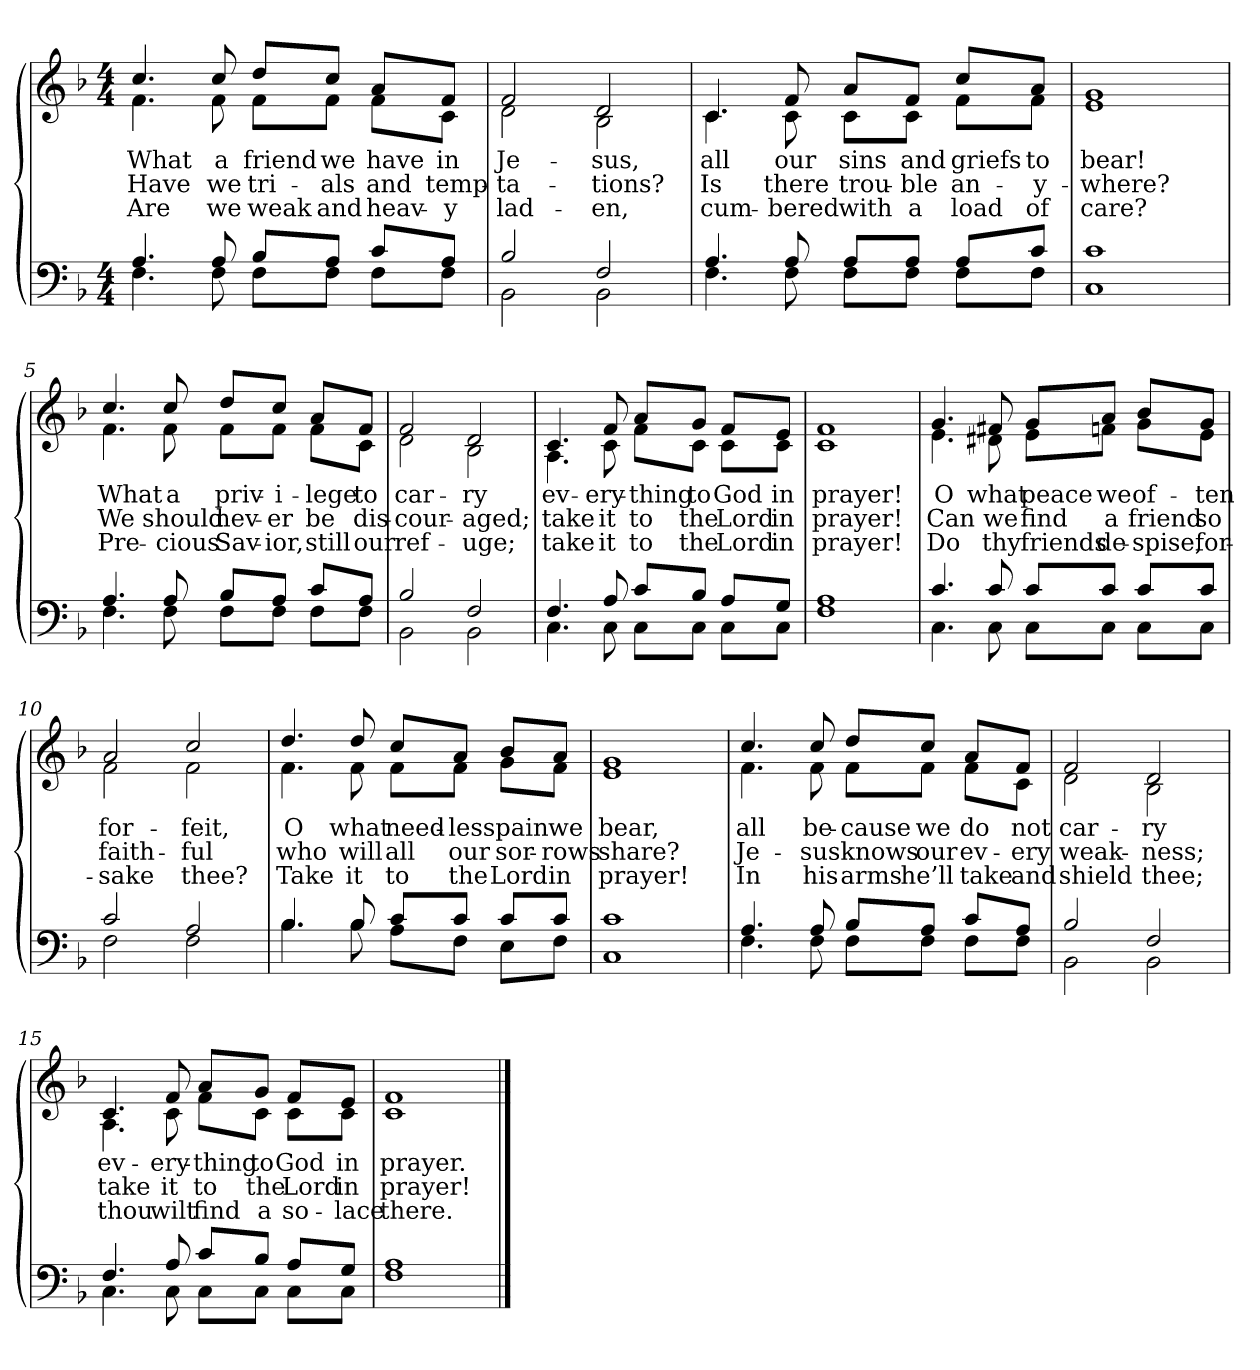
**kern	**kern	**text	**text	**text
*part2	*part1	*part1	*part1	*part1
*staff2	*staff1	*staff1	*staff1	*staff1
*clefF4	*clefG2	*	*	*
*k[b-]	*k[b-]	*	*	*
*M4/4	*M4/4	*	*	*
=1	=1	=1	=1	=1
*^	*	*	*	*
!	!	!LO:TX:b:i:t=Verse	!	!	!
!	!	!	!LO:LY:b	!LO:LY:b	!LO:LY:b
*	*	*^	*	*	*
4.A/	4.F\	4.cc/	4.f\	What	Have	Are
!	!	!	!	!LO:LY:b	!LO:LY:b	!LO:LY:b
8A/	8F\	8cc/	8f\	a	we	we
!	!	!	!	!LO:LY:b	!LO:LY:b	!LO:LY:b
8B-/L	8F\L	8dd/L	8f\L	friend	tri-	weak
!	!	!	!	!LO:LY:b	!LO:LY:b	!LO:LY:b
8A/J	8F\J	8cc/J	8f\J	we	-als	and
!	!	!	!	!LO:LY:b	!LO:LY:b	!LO:LY:b
8c/L	8F\L	8a/L	8f\L	have	and	heav-
!	!	!	!	!LO:LY:b	!LO:LY:b	!LO:LY:b
8A/J	8F\J	8f/J	8c\J	in	temp-	-y
=2	=2	=2	=2	=2	=2	=2
!	!	!	!	!LO:LY:b	!LO:LY:b	!LO:LY:b
2B-/	2BB-\	2f/	2d\	Je-	-ta-	lad-
!	!	!	!	!LO:LY:b	!LO:LY:b	!LO:LY:b
2F/	2BB-\	2d/	2B-\	-sus,	-tions?	-en,
!!LO:LB:g=z	!!
=3	=3	=3	=3	=3	=3	=3
!	!	!	!	!LO:LY:b	!LO:LY:b	!LO:LY:b
4.A/	4.F\	4.c/	4.c\	all	Is	cum-
!	!	!	!	!LO:LY:b	!LO:LY:b	!LO:LY:b
8A/	8F\	8f/	8c\	our	there	-bered
!	!	!	!	!LO:LY:b	!LO:LY:b	!LO:LY:b
8A/L	8F\L	8a/L	8c\L	sins	trou-	with
!	!	!	!	!LO:LY:b	!LO:LY:b	!LO:LY:b
8A/J	8F\J	8f/J	8c\J	and	-ble	a
!	!	!	!	!LO:LY:b	!LO:LY:b	!LO:LY:b
8A/L	8F\L	8cc/L	8f\L	griefs	an-	load
!	!	!	!	!LO:LY:b	!LO:LY:b	!LO:LY:b
8c/J	8F\J	8a/J	8f\J	to	-y-	of
=4	=4	=4	=4	=4	=4	=4
!	!	!	!	!LO:LY:b	!LO:LY:b	!LO:LY:b
1c	1C	1g	1e	bear!	-where?	care?
!!LO:LB:g=z	!!
=5	=5	=5	=5	=5	=5	=5
!	!	!	!	!LO:LY:b	!LO:LY:b	!LO:LY:b
4.A/	4.F\	4.cc/	4.f\	What	We	Pre-
!	!	!	!	!LO:LY:b	!LO:LY:b	!LO:LY:b
8A/	8F\	8cc/	8f\	a	should	-cious
!	!	!	!	!LO:LY:b	!LO:LY:b	!LO:LY:b
8B-/L	8F\L	8dd/L	8f\L	priv-	nev-	Sav-
!	!	!	!	!LO:LY:b	!LO:LY:b	!LO:LY:b
8A/J	8F\J	8cc/J	8f\J	-i-	-er	-ior,
!	!	!	!	!LO:LY:b	!LO:LY:b	!LO:LY:b
8c/L	8F\L	8a/L	8f\L	-lege	be	still
!	!	!	!	!LO:LY:b	!LO:LY:b	!LO:LY:b
8A/J	8F\J	8f/J	8c\J	to	dis-	our
=6	=6	=6	=6	=6	=6	=6
!	!	!	!	!LO:LY:b	!LO:LY:b	!LO:LY:b
2B-/	2BB-\	2f/	2d\	car-	-cour-	ref-
!	!	!	!	!LO:LY:b	!LO:LY:b	!LO:LY:b
2F/	2BB-\	2d/	2B-\	-ry	-aged;	-uge;
!!LO:LB:g=z	!!
=7	=7	=7	=7	=7	=7	=7
!	!	!	!	!LO:LY:b	!LO:LY:b	!LO:LY:b
4.F/	4.C\	4.c/	4.A\	ev-	take	take
!	!	!	!	!LO:LY:b	!LO:LY:b	!LO:LY:b
8A/	8C\	8f/	8c\	-ery-	it	it
!	!	!	!	!LO:LY:b	!LO:LY:b	!LO:LY:b
8c/L	8C\L	8a/L	8f\L	-thing	to	to
!	!	!	!	!LO:LY:b	!LO:LY:b	!LO:LY:b
8B-/J	8C\J	8g/J	8c\J	to	the	the
!	!	!	!	!LO:LY:b	!LO:LY:b	!LO:LY:b
8A/L	8C\L	8f/L	8c\L	God	Lord	Lord
!	!	!	!	!LO:LY:b	!LO:LY:b	!LO:LY:b
8G/J	8C\J	8e/J	8c\J	in	in	in
=8	=8	=8	=8	=8	=8	=8
!	!	!	!	!LO:LY:b	!LO:LY:b	!LO:LY:b
1A	1F	1f	1c	prayer!	prayer!	prayer!
!!LO:LB:g=z	!!
=9	=9	=9	=9	=9	=9	=9
!	!	!	!	!LO:LY:b	!LO:LY:b	!LO:LY:b
4.c/	4.C\	4.g/	4.e\	O	Can	Do
!	!	!	!	!LO:LY:b	!LO:LY:b	!LO:LY:b
8c/	8C\	8f#X/	8d#X\	what	we	thy
!	!	!	!	!LO:LY:b	!LO:LY:b	!LO:LY:b
8c/L	8C\L	8g/L	8e\L	peace	find	friends
!	!	!	!	!LO:LY:b	!LO:LY:b	!LO:LY:b
8c/J	8C\J	8a/J	8fn\J	we	a	de-
!	!	!	!	!LO:LY:b	!LO:LY:b	!LO:LY:b
8c/L	8C\L	8b-/L	8g\L	of-	friend	-spise,
!	!	!	!	!LO:LY:b	!LO:LY:b	!LO:LY:b
8c/J	8C\J	8g/J	8e\J	-ten	so	for-
=10	=10	=10	=10	=10	=10	=10
!	!	!	!	!LO:LY:b	!LO:LY:b	!LO:LY:b
2c/	2F\	2a/	2f\	for-	faith-	-sake
!	!	!	!	!LO:LY:b	!LO:LY:b	!LO:LY:b
2A/	2F\	2cc/	2f\	-feit,	-ful	thee?
!!LO:LB:g=z	!!
=11	=11	=11	=11	=11	=11	=11
!	!	!	!	!LO:LY:b	!LO:LY:b	!LO:LY:b
4.B-/	4.B-\	4.dd/	4.f\	O	who	Take
!	!	!	!	!LO:LY:b	!LO:LY:b	!LO:LY:b
8B-/	8B-\	8dd/	8f\	what	will	it
!	!	!	!	!LO:LY:b	!LO:LY:b	!LO:LY:b
8c/L	8A\L	8cc/L	8f\L	need-	all	to
!	!	!	!	!LO:LY:b	!LO:LY:b	!LO:LY:b
8c/J	8F\J	8a/J	8f\J	-less	our	the
!	!	!	!	!LO:LY:b	!LO:LY:b	!LO:LY:b
8c/L	8E\L	8b-/L	8g\L	pain	sor-	Lord
!	!	!	!	!LO:LY:b	!LO:LY:b	!LO:LY:b
8c/J	8F\J	8a/J	8f\J	we	-rows	in
=12	=12	=12	=12	=12	=12	=12
!	!	!	!	!LO:LY:b	!LO:LY:b	!LO:LY:b
1c	1C	1g	1e	bear,	share?	prayer!
!!LO:LB:g=z	!!
=13	=13	=13	=13	=13	=13	=13
!	!	!	!	!LO:LY:b	!LO:LY:b	!LO:LY:b
4.A/	4.F\	4.cc/	4.f\	all	Je-	In
!	!	!	!	!LO:LY:b	!LO:LY:b	!LO:LY:b
8A/	8F\	8cc/	8f\	be-	-sus	his
!	!	!	!	!LO:LY:b	!LO:LY:b	!LO:LY:b
8B-/L	8F\L	8dd/L	8f\L	-cause	knows	arms
!	!	!	!	!LO:LY:b	!LO:LY:b	!LO:LY:b
8A/J	8F\J	8cc/J	8f\J	we	our	he’ll
!	!	!	!	!LO:LY:b	!LO:LY:b	!LO:LY:b
8c/L	8F\L	8a/L	8f\L	do	ev-	take
!	!	!	!	!LO:LY:b	!LO:LY:b	!LO:LY:b
8A/J	8F\J	8f/J	8c\J	not	-ery	and
=14	=14	=14	=14	=14	=14	=14
!	!	!	!	!LO:LY:b	!LO:LY:b	!LO:LY:b
2B-/	2BB-\	2f/	2d\	car-	weak-	shield
!	!	!	!	!LO:LY:b	!LO:LY:b	!LO:LY:b
2F/	2BB-\	2d/	2B-\	-ry	-ness;	thee;
!!LO:LB:g=z	!!
=15	=15	=15	=15	=15	=15	=15
!	!	!	!	!LO:LY:b	!LO:LY:b	!LO:LY:b
4.F/	4.C\	4.c/	4.A\	ev-	take	thou
!	!	!	!	!LO:LY:b	!LO:LY:b	!LO:LY:b
8A/	8C\	8f/	8c\	-ery-	it	wilt
!	!	!	!	!LO:LY:b	!LO:LY:b	!LO:LY:b
8c/L	8C\L	8a/L	8f\L	-thing	to	find
!	!	!	!	!LO:LY:b	!LO:LY:b	!LO:LY:b
8B-/J	8C\J	8g/J	8c\J	to	the	a
!	!	!	!	!LO:LY:b	!LO:LY:b	!LO:LY:b
8A/L	8C\L	8f/L	8c\L	God	Lord	so-
!	!	!	!	!LO:LY:b	!LO:LY:b	!LO:LY:b
8G/J	8C\J	8e/J	8c\J	in	in	-lace
=16	=16	=16	=16	=16	=16	=16
!	!	!	!	!LO:LY:b	!LO:LY:b	!LO:LY:b
1A	1F	1f	1c	prayer.	prayer!	there.
*v	*v	*	*	*	*	*
*	*v	*v	*	*	*
==	==	==	==	==
*-	*-	*-	*-	*-
